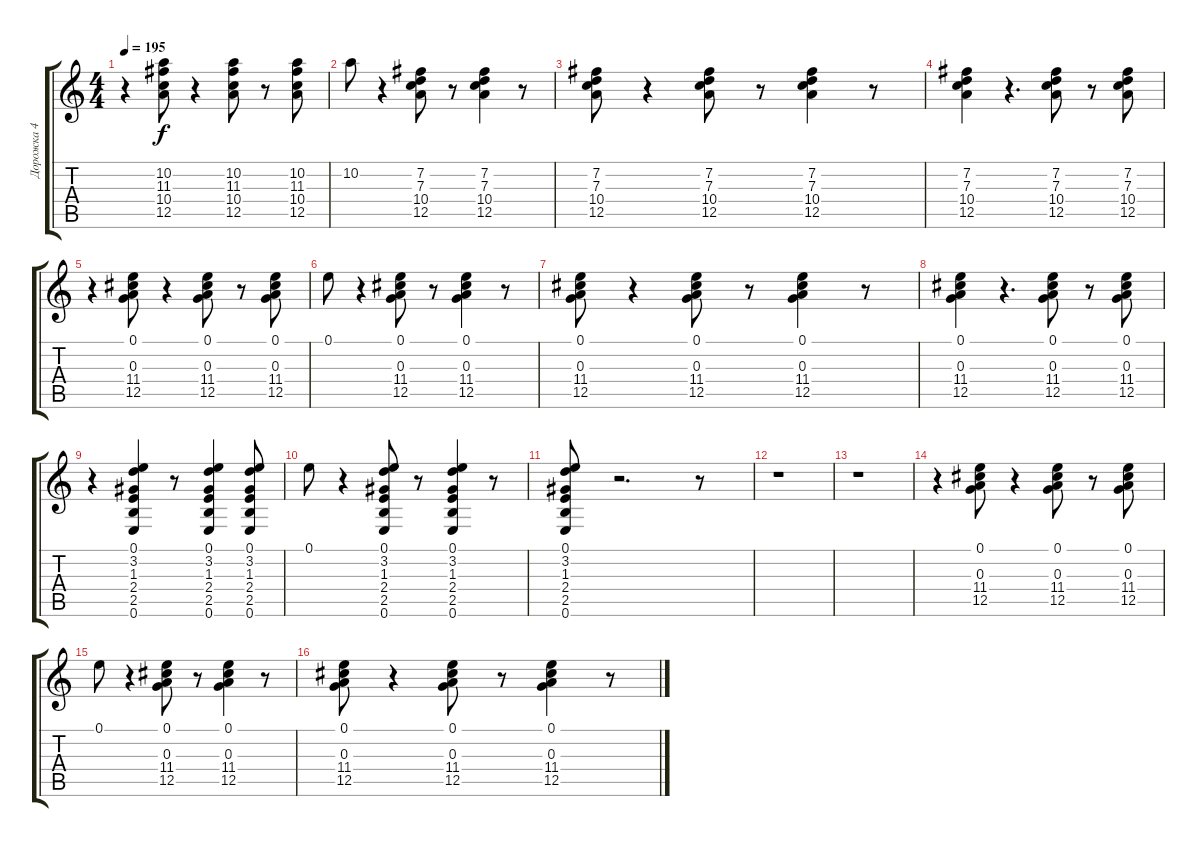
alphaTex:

\track ("Дорожка 4" "Дорожка 4") {instrument electricguitarmuted}
\staff {score tabs}
\tuning (E4 B3 G3 D3 A2 E2) {hide}
\ts (4 4)
\tempo 195
\clef g2
\ks c
r.4{dy f} (10.2 11.3 10.4 12.5).8 r.4 (10.2 11.3 10.4 12.5).8 r.8 (10.2 11.3 10.4 12.5).8 |
10.2.8 r.4 (7.2 7.3 10.4 12.5).8 r.8 (7.2 7.3 10.4 12.5).4 r.8 |
(7.2 7.3 10.4 12.5).8 r.4 (7.2 7.3 10.4 12.5).8 r.8 (7.2 7.3 10.4 12.5).4 r.8 |
(7.2 7.3 10.4 12.5).4 r.4{d} (7.2 7.3 10.4 12.5).8 r.8 (7.2 7.3 10.4 12.5).8 |
r.4 (0.1 0.3 11.4 12.5).8 r.4 (0.1 0.3 11.4 12.5).8 r.8 (0.1 0.3 11.4 12.5).8 |
0.1.8 r.4 (0.1 0.3 11.4 12.5).8 r.8 (0.1 0.3 11.4 12.5).4 r.8 |
(0.1 0.3 11.4 12.5).8 r.4 (0.1 0.3 11.4 12.5).8 r.8 (0.1 0.3 11.4 12.5).4 r.8 |
(0.1 0.3 11.4 12.5).4 r.4{d} (0.1 0.3 11.4 12.5).8 r.8 (0.1 0.3 11.4 12.5).8 |
r.4 (0.1 3.2 1.3 2.4 2.5 0.6).4 r.8 (0.1 3.2 1.3 2.4 2.5 0.6).4 (0.1 3.2 1.3 2.4 2.5 0.6).8 |
0.1.8 r.4 (0.1 3.2 1.3 2.4 2.5 0.6).8 r.8 (0.1 3.2 1.3 2.4 2.5 0.6).4 r.8 |
(0.1 3.2 1.3 2.4 2.5 0.6).8 r.2{d} r.8 |
r.1 |
r.1 |
r.4 (0.1 0.3 11.4 12.5).8 r.4 (0.1 0.3 11.4 12.5).8 r.8 (0.1 0.3 11.4 12.5).8 |
0.1.8 r.4 (0.1 0.3 11.4 12.5).8 r.8 (0.1 0.3 11.4 12.5).4 r.8 |
(0.1 0.3 11.4 12.5).8 r.4 (0.1 0.3 11.4 12.5).8 r.8 (0.1 0.3 11.4 12.5).4 r.8
